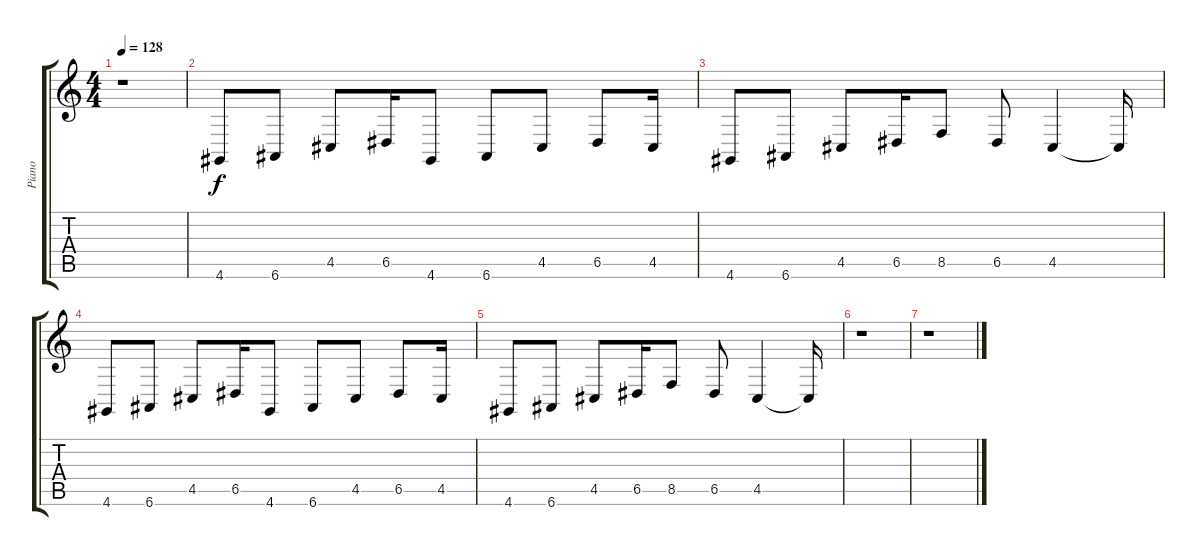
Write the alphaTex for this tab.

\track ("Piano" "Piano") {instrument acousticgrandpiano}
\staff {score tabs}
\tuning (E4 B3 G3 D3 A2 E2) {hide}
\ts (4 4)
\tempo 128
\clef g2
\ks c
r.1{dy f} |
4.6.8 6.6.8 4.5.8 6.5.16 4.6.8 6.6.8 4.5.8 6.5.8 4.5.16 |
4.6.8 6.6.8 4.5.8 6.5.16 8.5.8 6.5.8 4.5.4 4.5{t}.16 |
4.6.8 6.6.8 4.5.8 6.5.16 4.6.8 6.6.8 4.5.8 6.5.8 4.5.16 |
4.6.8 6.6.8 4.5.8 6.5.16 8.5.8 6.5.8 4.5.4 4.5{t}.16 |
r.1 |
r.1
